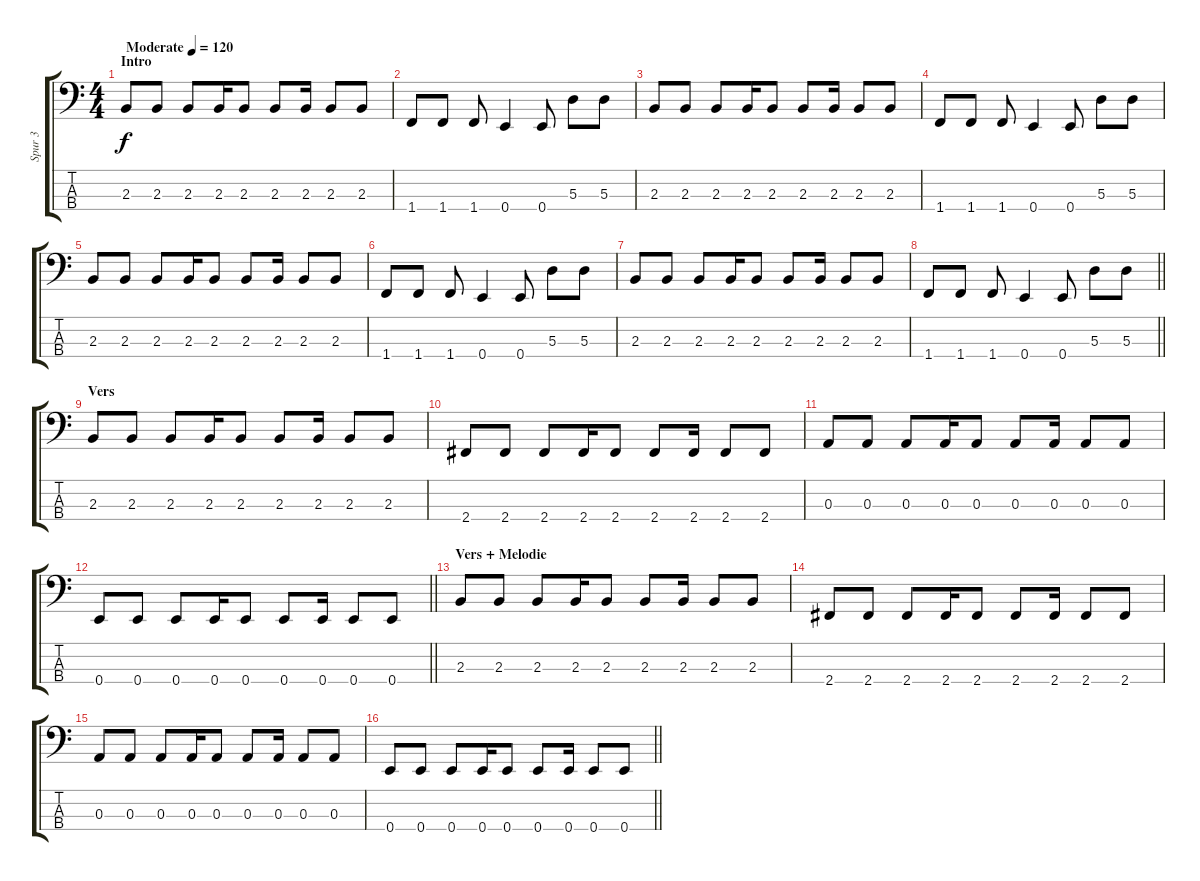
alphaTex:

\track ("Spur 3" "Spur 3") {instrument electricbassfinger}
\staff {score tabs}
\tuning (G2 D2 A1 E1) {hide}
\ts (4 4)
\section ("" "Intro")
\tempo (120 "Moderate")
\clef f4
\ks c
2.3.8{dy f instrument electricbassfinger} 2.3.8 2.3.8 2.3.16 2.3.8 2.3.8 2.3.16 2.3.8 2.3.8 |
1.4.8 1.4.8 1.4.8 0.4.4 0.4.8 5.3.8 5.3.8 |
2.3.8 2.3.8 2.3.8 2.3.16 2.3.8 2.3.8 2.3.16 2.3.8 2.3.8 |
1.4.8 1.4.8 1.4.8 0.4.4 0.4.8 5.3.8 5.3.8 |
2.3.8 2.3.8 2.3.8 2.3.16 2.3.8 2.3.8 2.3.16 2.3.8 2.3.8 |
1.4.8 1.4.8 1.4.8 0.4.4 0.4.8 5.3.8 5.3.8 |
2.3.8 2.3.8 2.3.8 2.3.16 2.3.8 2.3.8 2.3.16 2.3.8 2.3.8 |
\barLineRight lightlight
1.4.8 1.4.8 1.4.8 0.4.4 0.4.8 5.3.8 5.3.8 |
\section ("" "Vers")
2.3.8 2.3.8 2.3.8 2.3.16 2.3.8 2.3.8 2.3.16 2.3.8 2.3.8 |
2.4.8 2.4.8 2.4.8 2.4.16 2.4.8 2.4.8 2.4.16 2.4.8 2.4.8 |
0.3.8 0.3.8 0.3.8 0.3.16 0.3.8 0.3.8 0.3.16 0.3.8 0.3.8 |
\barLineRight lightlight
0.4.8 0.4.8 0.4.8 0.4.16 0.4.8 0.4.8 0.4.16 0.4.8 0.4.8 |
\section ("" "Vers + Melodie")
2.3.8 2.3.8 2.3.8 2.3.16 2.3.8 2.3.8 2.3.16 2.3.8 2.3.8 |
2.4.8 2.4.8 2.4.8 2.4.16 2.4.8 2.4.8 2.4.16 2.4.8 2.4.8 |
0.3.8 0.3.8 0.3.8 0.3.16 0.3.8 0.3.8 0.3.16 0.3.8 0.3.8 |
\barLineRight lightlight
0.4.8 0.4.8 0.4.8 0.4.16 0.4.8 0.4.8 0.4.16 0.4.8 0.4.8
